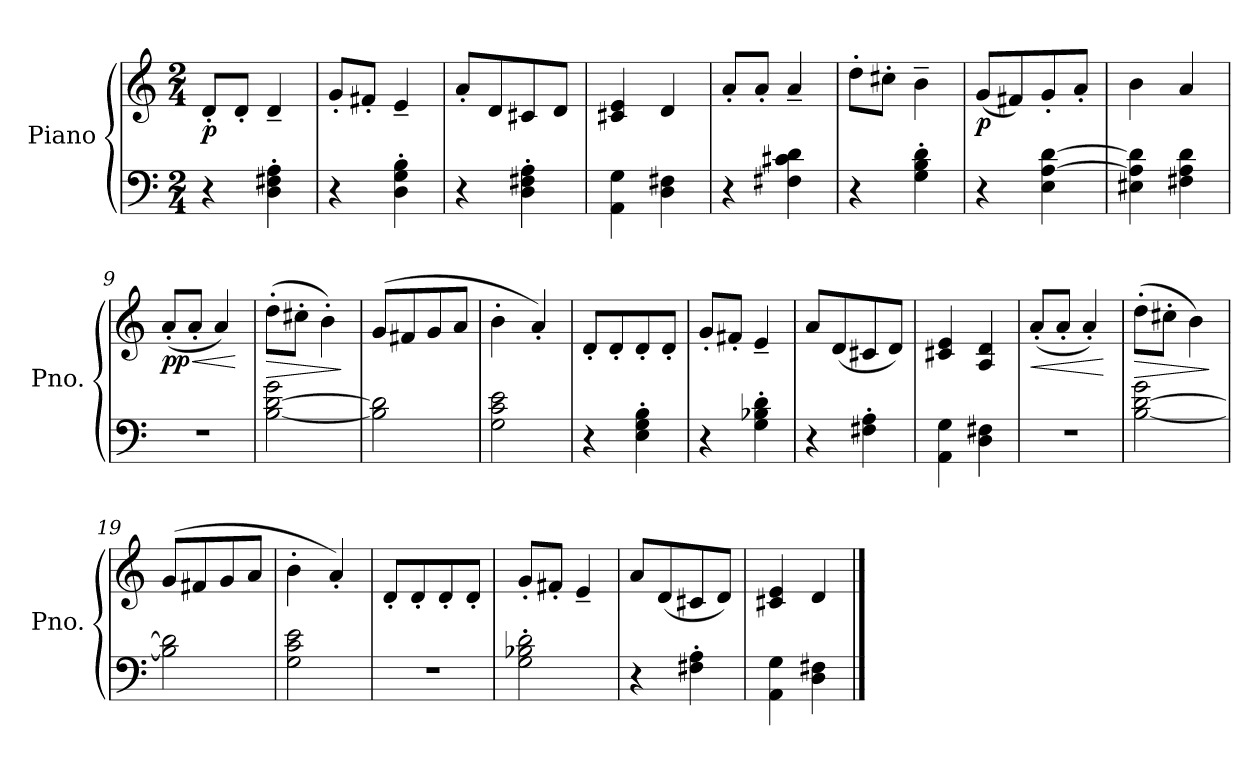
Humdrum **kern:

**kern	**kern	**dynam
*part1	*part1	*part1
*staff2	*staff1	*staff1/2
*I"Piano	*	*
*I'Pno.	*	*
*clefF4	*clefG2	*
*k[]	*k[]	*
*M2/4	*M2/4	*
*MM120	*MM120	*
=1	=1	=1
!	!	!LO:DY:b
4r	8d'/L	p
.	8d'/J	.
4D\' 4F#X\' 4A\'	4d~/	.
=2	=2	=2
4r	8g'/L	.
.	8f#X'/J	.
4D\' 4G\' 4B\'	4e~/	.
=3	=3	=3
4r	8a'/L	.
.	8d/	.
4D\' 4F#X\' 4A\'	8c#X/	.
.	8d/J	.
=4	=4	=4
4AA\ 4G\	4c#X/ 4e/	.
4D\ 4F#X\	4d/	.
=5	=5	=5
4r	8a'/L	.
.	8a'/J	.
4F#X\ 4c#X\ 4d\	4a~/	.
=6	=6	=6
4r	8dd'\L	.
.	8cc#X'\J	.
4G\' 4B\' 4d\'	4b~\	.
=7	=7	=7
!	!	!LO:DY:b
4r	(<8g/L	p
.	8f#X/)	.
4E\ [4A\ [4d\	8g'/	.
.	8a'/J	.
=8	=8	=8
4E#X\ 4A\] 4d\]	4b\	.
4F#X\ 4A\ 4d\	4a/	.
=9	=9	=9
!	!	!LO:HP:b
!	!	!LO:DY:n=1:b
2r	(<8a'/L	< pp
.	8a'/J	.
.	4a/)	.
.	.	[
!!LO:LB:g=z
=10	=10	=10
!	!	!LO:HP:b
[2B\ [2d\ 2g\	(>8dd'\L	>
.	8cc#X'\J	.
.	4b'\)	.
.	.	]
=11	=11	=11
2B\] 2d\]	(>8g/L	.
.	8f#X/	.
.	8g/	.
.	8a/J	.
=12	=12	=12
2G\ 2c\ 2e\	4b'\	.
.	4a'/)	.
=13	=13	=13
4r	8d'/L	.
.	8d'/	.
4E\' 4G\' 4B\'	8d'/	.
.	8d'/J	.
=14	=14	=14
4r	8g'/L	.
.	8f#X'/J	.
4G\' 4B-X\' 4d\'	4e~/	.
=15	=15	=15
4r	8a/L	.
.	(<8d/	.
4F#X\' 4A\'	8c#X/	.
.	8d/J)	.
=16	=16	=16
4AA\ 4G\	4c#X/ 4e/	.
4D\ 4F#X\	4A/ 4d/	.
=17	=17	=17
!	!	!LO:HP:b
2r	(<8a'/L	<
.	8a'/J	.
.	4a'/)	.
.	.	[
=18	=18	=18
!	!	!LO:HP:b
[2B\ [2d\ 2g\	(>8dd'\L	>
.	8cc#X'\J	.
.	4b\)	.
.	.	]
=19	=19	=19
2B\] 2d\]	(>8g/L	.
.	8f#X/	.
.	8g/	.
.	8a/J	.
!!LO:LB:g=z
=20	=20	=20
2G\ 2c\ 2e\	4b'\	.
.	4a'/)	.
=21	=21	=21
2r	8d'/L	.
.	8d'/	.
.	8d'/	.
.	8d'/J	.
=22	=22	=22
2G\' 2B-X\' 2d\'	8g'/L	.
.	8f#X'/J	.
.	4e~/	.
=23	=23	=23
4r	8a/L	.
.	(<8d/	.
4F#X\' 4A\'	8c#X/	.
.	8d/J)	.
=24	=24	=24
4AA\ 4G\	4c#X/ 4e/	.
4D\ 4F#X\	4d/	.
==	==	==
*-	*-	*-
